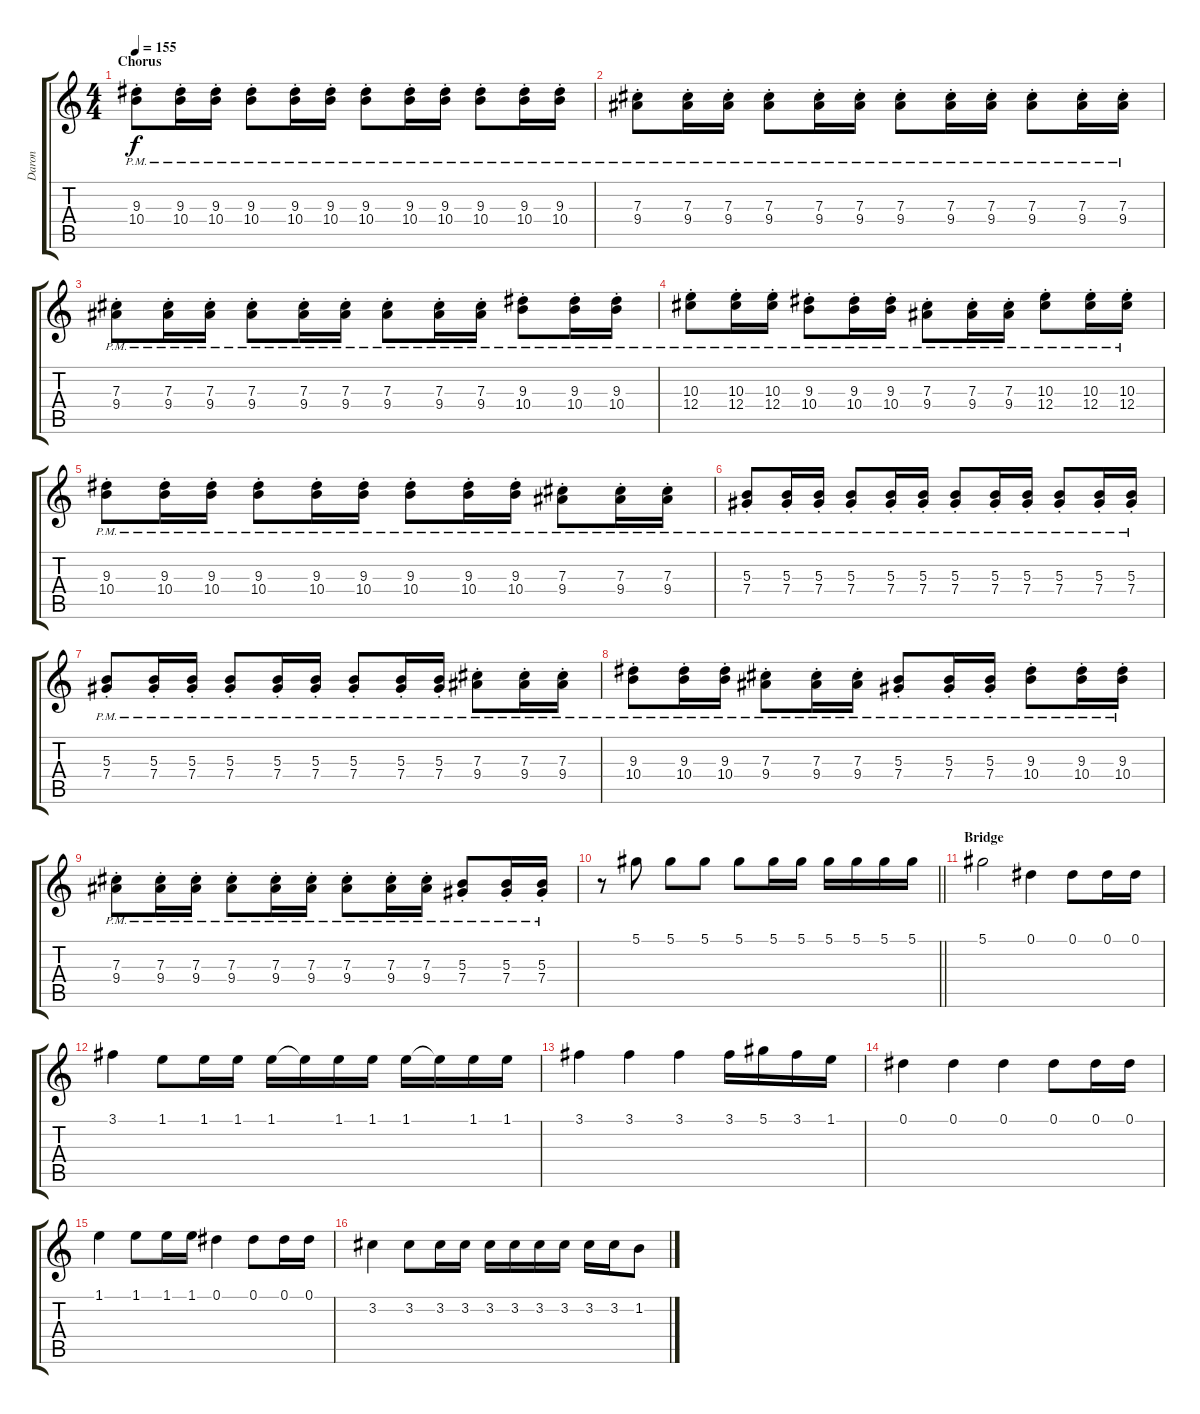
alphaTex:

\track ("Daron" "Daron") {instrument overdrivenguitar}
\staff {score tabs}
\tuning (Eb4 Bb3 Gb3 Db3 Ab2 Db2) {hide}
\ts (4 4)
\section ("" "Chorus")
\tempo 155
\clef g2
\ks c
(9.3{pm st} 10.4{pm st}).8{dy f volume 10} (9.3{pm st} 10.4{pm st}).16 (9.3{pm st} 10.4{pm st}).16 (9.3{pm st} 10.4{pm st}).8 (9.3{pm st} 10.4{pm st}).16 (9.3{pm st} 10.4{pm st}).16 (9.3{pm st} 10.4{pm st}).8 (9.3{pm st} 10.4{pm st}).16 (9.3{pm st} 10.4{pm st}).16 (9.3{pm st} 10.4{pm st}).8 (9.3{pm st} 10.4{pm st}).16 (9.3{pm st} 10.4{pm st}).16 |
(7.3{pm st} 9.4{pm st}).8 (7.3{pm st} 9.4{pm st}).16 (7.3{pm st} 9.4{pm st}).16 (7.3{pm st} 9.4{pm st}).8 (7.3{pm st} 9.4{pm st}).16 (7.3{pm st} 9.4{pm st}).16 (7.3{pm st} 9.4{pm st}).8 (7.3{pm st} 9.4{pm st}).16 (7.3{pm st} 9.4{pm st}).16 (7.3{pm st} 9.4{pm st}).8 (7.3{pm st} 9.4{pm st}).16 (7.3{pm st} 9.4{pm st}).16 |
(7.3{pm st} 9.4{pm st}).8 (7.3{pm st} 9.4{pm st}).16 (7.3{pm st} 9.4{pm st}).16 (7.3{pm st} 9.4{pm st}).8 (7.3{pm st} 9.4{pm st}).16 (7.3{pm st} 9.4{pm st}).16 (7.3{pm st} 9.4{pm st}).8 (7.3{pm st} 9.4{pm st}).16 (7.3{pm st} 9.4{pm st}).16 (9.3{pm st} 10.4{pm st}).8 (9.3{pm st} 10.4{pm st}).16 (9.3{pm st} 10.4{pm st}).16 |
(10.3{pm st} 12.4{pm st}).8 (10.3{pm st} 12.4{pm st}).16 (10.3{pm st} 12.4{pm st}).16 (9.3{pm st} 10.4{pm st}).8 (9.3{pm st} 10.4{pm st}).16 (9.3{pm st} 10.4{pm st}).16 (7.3{pm st} 9.4{pm st}).8 (7.3{pm st} 9.4{pm st}).16 (7.3{pm st} 9.4{pm st}).16 (10.3{pm st} 12.4{pm st}).8 (10.3{pm st} 12.4{pm st}).16 (10.3{pm st} 12.4{pm st}).16 |
(9.3{pm st} 10.4{pm st}).8 (9.3{pm st} 10.4{pm st}).16 (9.3{pm st} 10.4{pm st}).16 (9.3{pm st} 10.4{pm st}).8 (9.3{pm st} 10.4{pm st}).16 (9.3{pm st} 10.4{pm st}).16 (9.3{pm st} 10.4{pm st}).8 (9.3{pm st} 10.4{pm st}).16 (9.3{pm st} 10.4{pm st}).16 (7.3{pm st} 9.4{pm st}).8 (7.3{pm st} 9.4{pm st}).16 (7.3{pm st} 9.4{pm st}).16 |
(5.3{pm st} 7.4{pm st}).8 (5.3{pm st} 7.4{pm st}).16 (5.3{pm st} 7.4{pm st}).16 (5.3{pm st} 7.4{pm st}).8 (5.3{pm st} 7.4{pm st}).16 (5.3{pm st} 7.4{pm st}).16 (5.3{pm st} 7.4{pm st}).8 (5.3{pm st} 7.4{pm st}).16 (5.3{pm st} 7.4{pm st}).16 (5.3{pm st} 7.4{pm st}).8 (5.3{pm st} 7.4{pm st}).16 (5.3{pm st} 7.4{pm st}).16 |
(5.3{pm st} 7.4{pm st}).8 (5.3{pm st} 7.4{pm st}).16 (5.3{pm st} 7.4{pm st}).16 (5.3{pm st} 7.4{pm st}).8 (5.3{pm st} 7.4{pm st}).16 (5.3{pm st} 7.4{pm st}).16 (5.3{pm st} 7.4{pm st}).8 (5.3{pm st} 7.4{pm st}).16 (5.3{pm st} 7.4{pm st}).16 (7.3{pm st} 9.4{pm st}).8 (7.3{pm st} 9.4{pm st}).16 (7.3{pm st} 9.4{pm st}).16 |
(9.3{pm st} 10.4{pm st}).8 (9.3{pm st} 10.4{pm st}).16 (9.3{pm st} 10.4{pm st}).16 (7.3{pm st} 9.4{pm st}).8 (7.3{pm st} 9.4{pm st}).16 (7.3{pm st} 9.4{pm st}).16 (5.3{pm st} 7.4{pm st}).8 (5.3{pm st} 7.4{pm st}).16 (5.3{pm st} 7.4{pm st}).16 (9.3{pm st} 10.4{pm st}).8 (9.3{pm st} 10.4{pm st}).16 (9.3{pm st} 10.4{pm st}).16 |
(7.3{pm st} 9.4{pm st}).8 (7.3{pm st} 9.4{pm st}).16 (7.3{pm st} 9.4{pm st}).16 (7.3{pm st} 9.4{pm st}).8 (7.3{pm st} 9.4{pm st}).16 (7.3{pm st} 9.4{pm st}).16 (7.3{pm st} 9.4{pm st}).8 (7.3{pm st} 9.4{pm st}).16 (7.3{pm st} 9.4{pm st}).16 (5.3{pm st} 7.4{pm st}).8 (5.3{pm st} 7.4{pm st}).16 (5.3{pm st} 7.4{pm st}).16 |
\barLineRight lightlight
r.8{volume 13 instrument distortionguitar} 5.1.8 5.1.8 5.1.8 5.1.8 5.1.16 5.1.16 5.1.16 5.1.16 5.1.16 5.1.16 |
\section ("" "Bridge")
5.1.2 0.1.4 0.1.8 0.1.16 0.1.16 |
3.1.4 1.1.8 1.1.16 1.1.16 1.1.16 1.1{t}.16 1.1.16 1.1.16 1.1.16 1.1{t}.16 1.1.16 1.1.16 |
3.1.4 3.1.4 3.1.4 3.1.16 5.1.16 3.1.16 1.1.16 |
0.1.4 0.1.4 0.1.4 0.1.8 0.1.16 0.1.16 |
1.1.4 1.1.8 1.1.16 1.1.16 0.1.4 0.1.8 0.1.16 0.1.16 |
3.2.4 3.2.8 3.2.16 3.2.16 3.2.16 3.2.16 3.2.16 3.2.16 3.2.16 3.2.16 1.2.8
